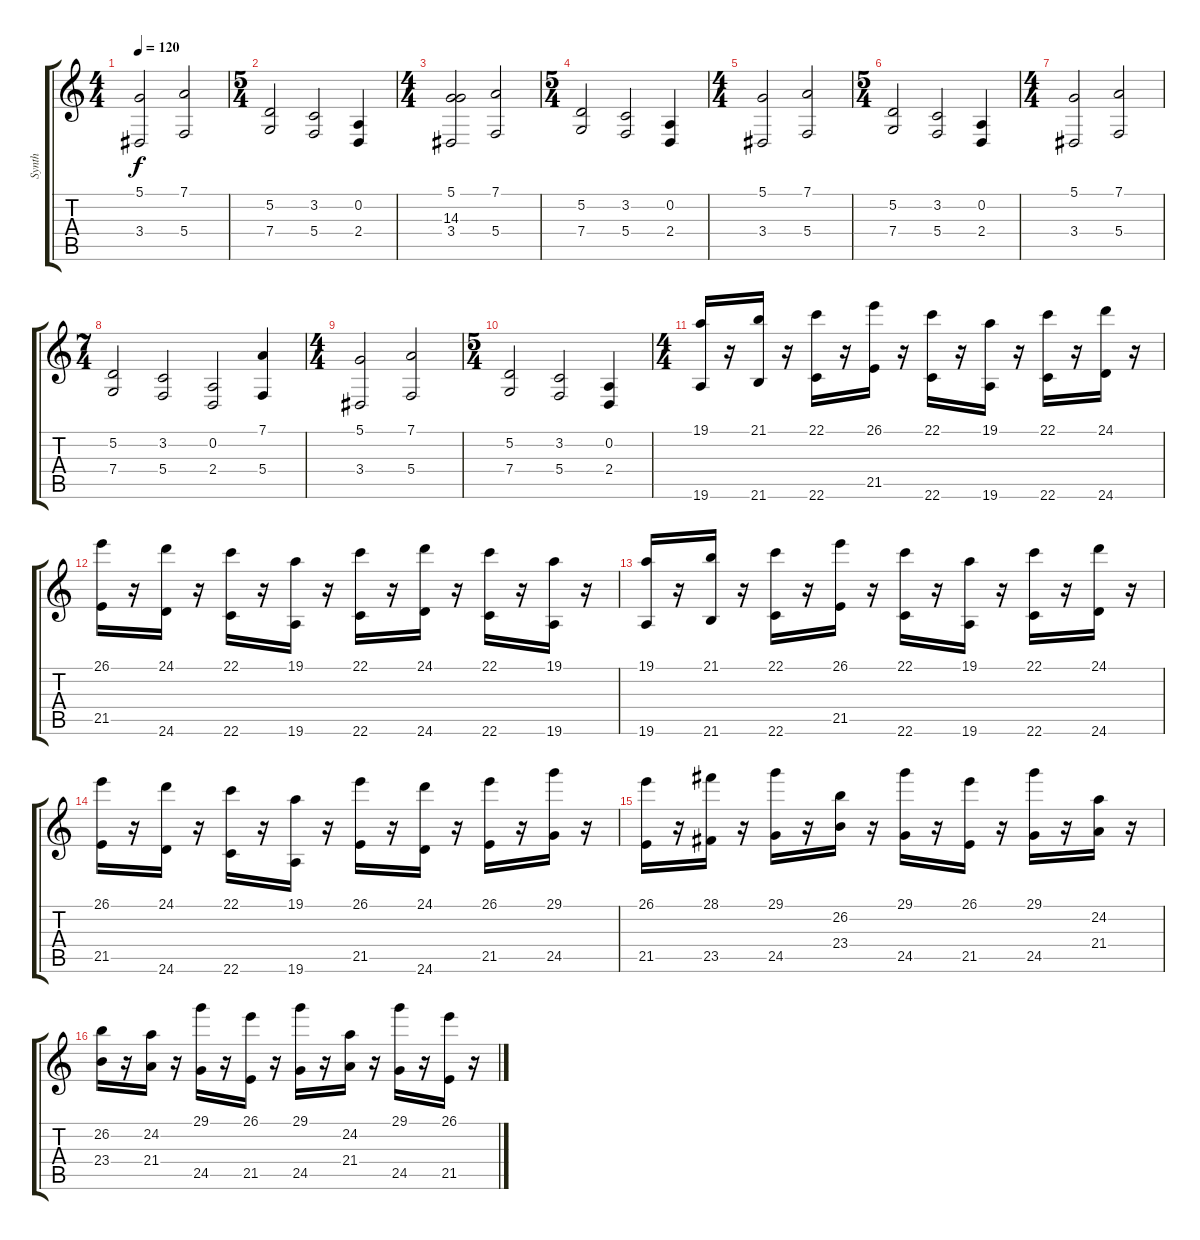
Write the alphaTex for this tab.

\track ("Synth" "Synth") {instrument tremolostrings}
\staff {score tabs}
\tuning (D4 A3 F3 C3 G2 D2) {hide}
\ts (4 4)
\tempo 120
\clef g2
\ks c
(5.1 3.4).2{dy f} (7.1 5.4).2 |
\ts (5 4)
(5.2 7.4).2 (3.2 5.4).2 (0.2 2.4).4 |
\ts (4 4)
(5.1 14.3 3.4).2{instrument choiraahs} (7.1 5.4).2 |
\ts (5 4)
(5.2 7.4).2 (3.2 5.4).2 (0.2 2.4).4 |
\ts (4 4)
(5.1 3.4).2 (7.1 5.4).2 |
\ts (5 4)
(5.2 7.4).2 (3.2 5.4).2 (0.2 2.4).4 |
\ts (4 4)
(5.1 3.4).2 (7.1 5.4).2 |
\ts (7 4)
(5.2 7.4).2 (3.2 5.4).2 (0.2 2.4).2 (7.1 5.4).4 |
\ts (4 4)
(5.1 3.4).2 (7.1 5.4).2 |
\ts (5 4)
(5.2 7.4).2 (3.2 5.4).2 (0.2 2.4).4 |
\ts (4 4)
(19.1 19.6).16{instrument tremolostrings} r.16 (21.1 21.6).16 r.16 (22.1 22.6).16 r.16 (26.1 21.5).16 r.16 (22.1 22.6).16 r.16 (19.1 19.6).16 r.16 (22.1 22.6).16 r.16 (24.1 24.6).16 r.16 |
(26.1 21.5).16 r.16 (24.1 24.6).16 r.16 (22.1 22.6).16 r.16 (19.1 19.6).16 r.16 (22.1 22.6).16 r.16 (24.1 24.6).16 r.16 (22.1 22.6).16 r.16 (19.1 19.6).16 r.16 |
(19.1 19.6).16 r.16 (21.1 21.6).16 r.16 (22.1 22.6).16 r.16 (26.1 21.5).16 r.16 (22.1 22.6).16 r.16 (19.1 19.6).16 r.16 (22.1 22.6).16 r.16 (24.1 24.6).16 r.16 |
(26.1 21.5).16 r.16 (24.1 24.6).16 r.16 (22.1 22.6).16 r.16 (19.1 19.6).16 r.16 (26.1 21.5).16 r.16 (24.1 24.6).16 r.16 (26.1 21.5).16 r.16 (29.1 24.5).16 r.16 |
(26.1 21.5).16 r.16 (28.1 23.5).16 r.16 (29.1 24.5).16 r.16 (26.2 23.4).16 r.16 (29.1 24.5).16 r.16 (26.1 21.5).16 r.16 (29.1 24.5).16 r.16 (24.2 21.4).16 r.16 |
(26.2 23.4).16 r.16 (24.2 21.4).16 r.16 (29.1 24.5).16 r.16 (26.1 21.5).16 r.16 (29.1 24.5).16 r.16 (24.2 21.4).16 r.16 (29.1 24.5).16 r.16 (26.1 21.5).16 r.16
